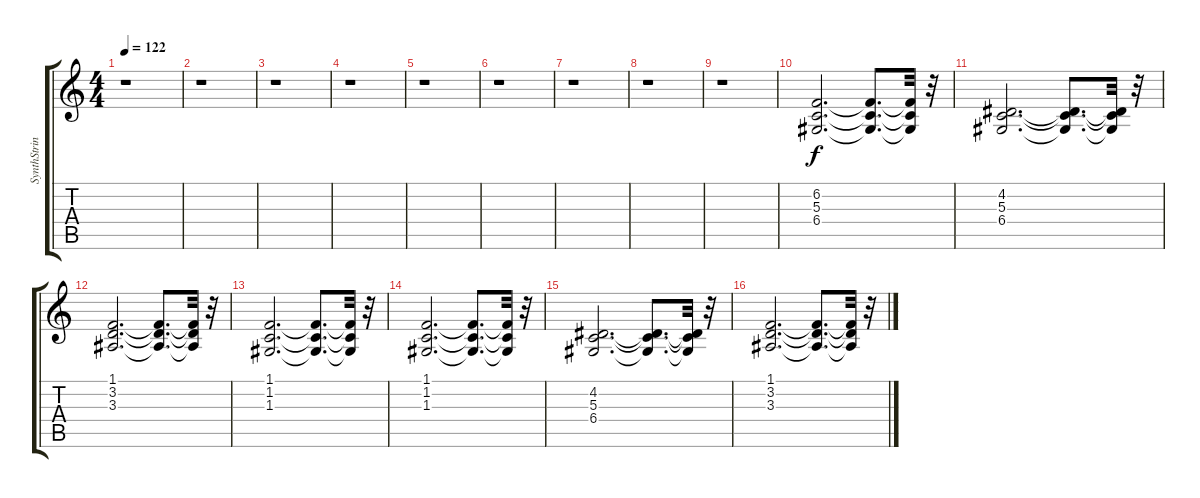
\track ("SynthStrings 1" "SynthStrin") {instrument synthstrings1}
\staff {score tabs}
\tuning (E4 B3 G3 D3 A2 E2) {hide}
\ts (4 4)
\tempo 122
\clef g2
\ks c
r.1{dy f} |
r.1 |
r.1 |
r.1 |
r.1 |
r.1 |
r.1 |
r.1 |
r.1 |
(6.2 5.3 6.4).2{d} (6.2{t} 5.3{t} 6.4{t}).8{d} (6.2{t} 5.3{t} 6.4{t}).32 r.32 |
(4.2 5.3 6.4).2{d} (4.2{t} 5.3{t} 6.4{t}).8{d} (4.2{t} 5.3{t} 6.4{t}).32 r.32 |
(1.1 3.2 3.3).2{d} (1.1{t} 3.2{t} 3.3{t}).8{d} (1.1{t} 3.2{t} 3.3{t}).32 r.32 |
(1.1 1.2 1.3).2{d} (1.1{t} 1.2{t} 1.3{t}).8{d} (1.1{t} 1.2{t} 1.3{t}).32 r.32 |
(1.1 1.2 1.3).2{d} (1.1{t} 1.2{t} 1.3{t}).8{d} (1.1{t} 1.2{t} 1.3{t}).32 r.32 |
(4.2 5.3 6.4).2{d} (4.2{t} 5.3{t} 6.4{t}).8{d} (4.2{t} 5.3{t} 6.4{t}).32 r.32 |
(1.1 3.2 3.3).2{d} (1.1{t} 3.2{t} 3.3{t}).8{d} (1.1{t} 3.2{t} 3.3{t}).32 r.32
